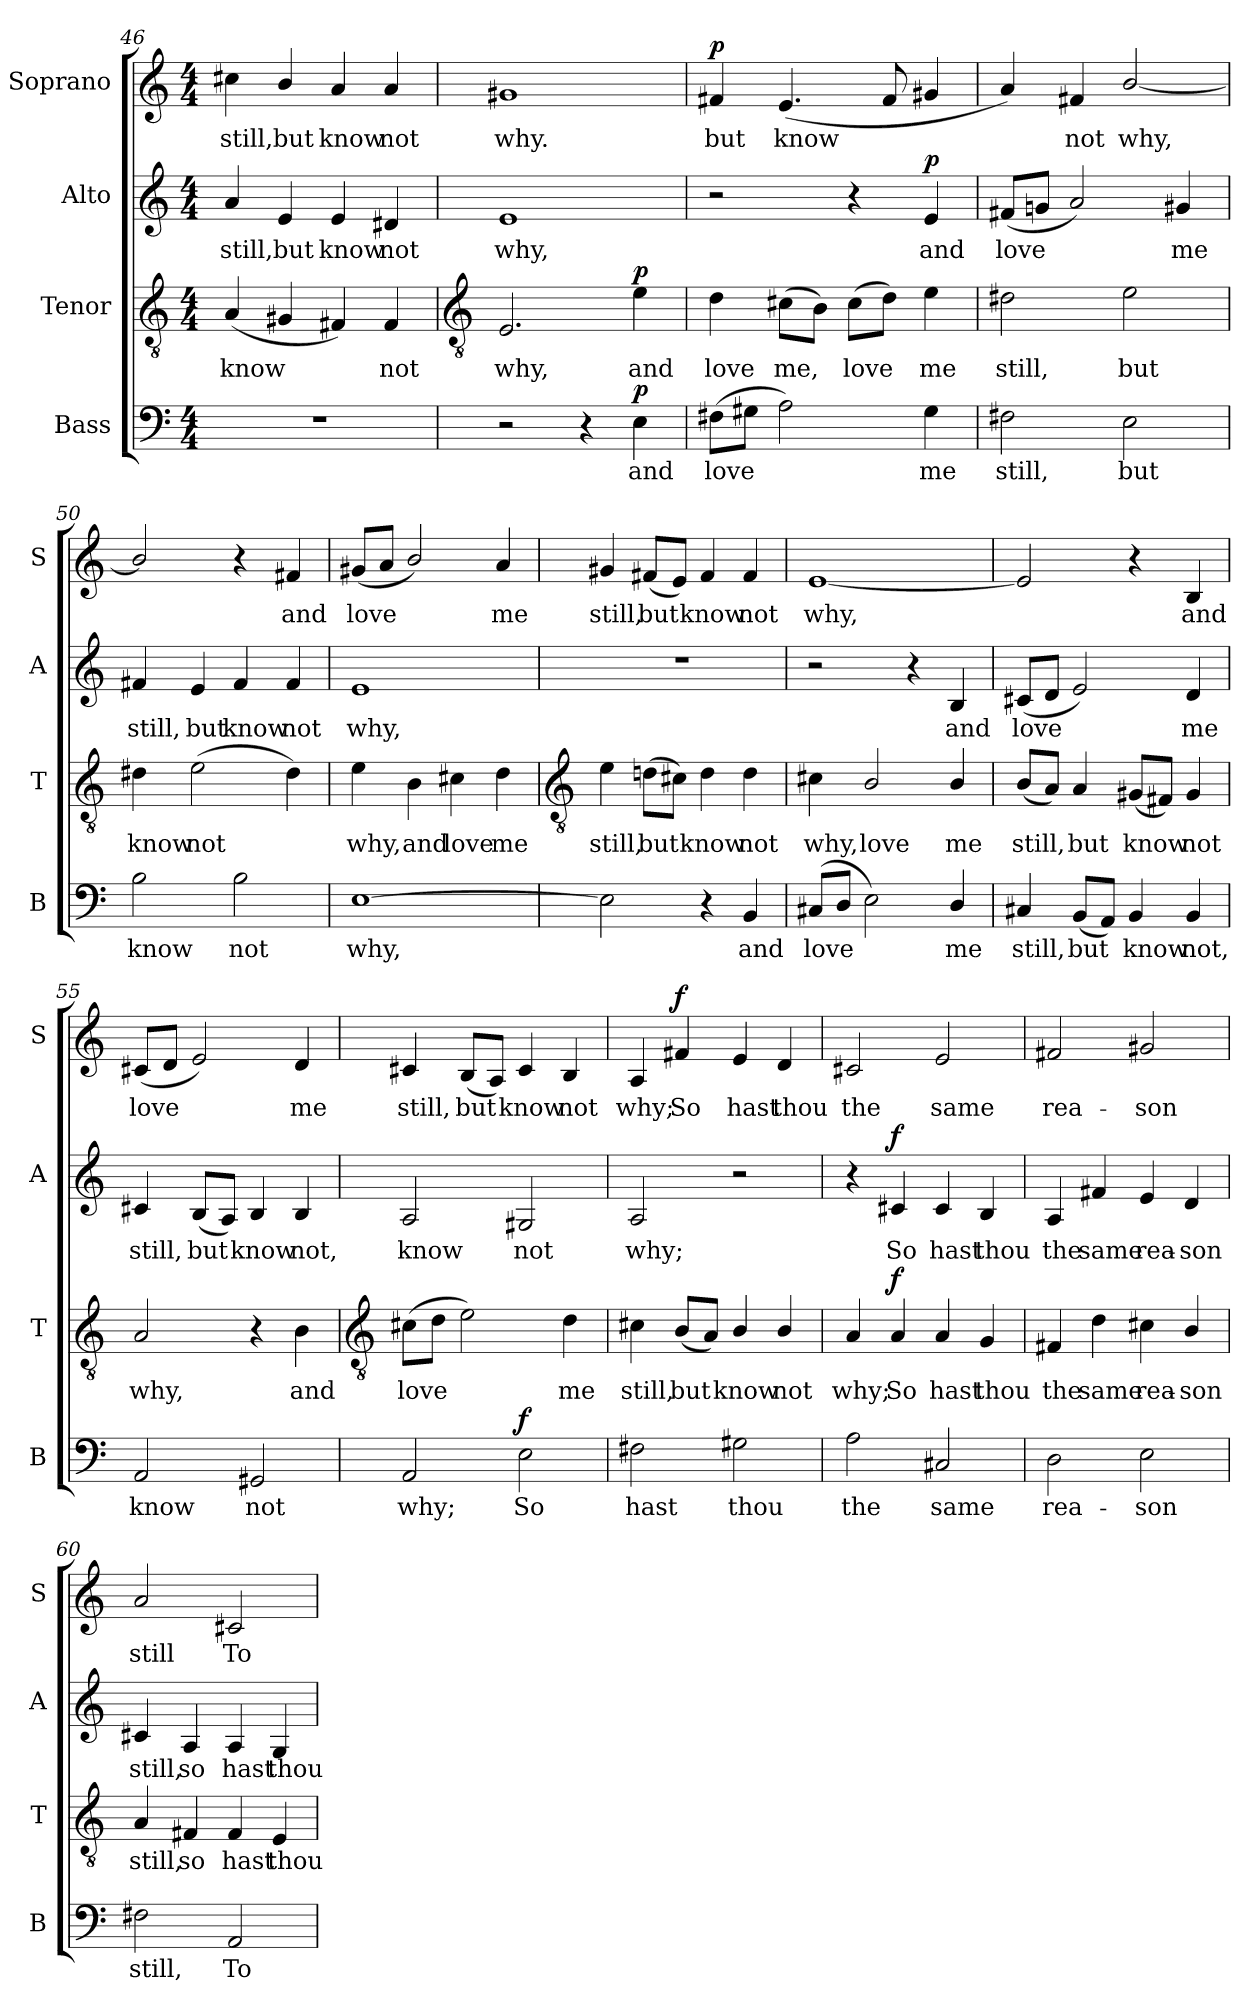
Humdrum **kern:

**kern	**text	**dynam	**kern	**text	**dynam	**kern	**text	**dynam	**kern	**text	**dynam
*part4	*part4	*part4	*part3	*part3	*part3	*part2	*part2	*part2	*part1	*part1	*part1
*staff4	*staff4	*staff4	*staff3	*staff3	*staff3	*staff2	*staff2	*staff2	*staff1	*staff1	*staff1
*I"Bass	*	*	*I"Tenor	*	*	*I"Alto	*	*	*I"Soprano	*	*
*I'B	*	*	*I'T	*	*	*I'A	*	*	*I'S	*	*
*clefF4	*	*	*clefGv2	*	*	*clefG2	*	*	*clefG2	*	*
*k[]	*	*	*k[]	*	*	*k[]	*	*	*k[]	*	*
*C:	*	*	*C:	*	*	*C:	*	*	*C:	*	*
*M4/4	*	*	*M4/4	*	*	*M4/4	*	*	*M4/4	*	*
=46	=46	=46	=46	=46	=46	=46	=46	=46	=46	=46	=46
!	!	!	!	!LO:LY:b	!	!	!LO:LY:b	!	!	!LO:LY:b	!
1r	.	.	(<4A/	know	.	4a	still,	.	4cc#X	still,	.
!	!	!	!	!	!	!	!LO:LY:b	!	!	!LO:LY:b	!
.	.	.	4G#X	.	.	4e	but	.	4b/	but	.
!	!	!	!	!	!	!	!LO:LY:b	!	!	!LO:LY:b	!
.	.	.	4F#X)	.	.	4e	know	.	4a	know	.
!	!	!	!	!LO:LY:b	!	!	!LO:LY:b	!	!	!LO:LY:b	!
.	.	.	4F#	not	.	4d#X	not	.	4a	not	.
!!LO:LB:g=z
=47	=47	=47	=47	=47	=47	=47	=47	=47	=47	=47	=47
*	*	*	*clefGv2	*	*	*	*	*	*	*	*
!	!	!	!	!LO:LY:b	!	!	!LO:LY:b	!	!	!LO:LY:b	!
2r	.	.	2.E	why,	.	1e	why,	.	1g#X	why.	.
4r	.	.	.	.	.	.	.	.	.	.	.
!	!LO:LY:b	!LO:DY:b	!	!LO:LY:b	!LO:DY:b	!	!	!	!	!	!
4E	and	p	4e	and	p	.	.	.	.	.	.
=48	=48	=48	=48	=48	=48	=48	=48	=48	=48	=48	=48
!	!LO:LY:b	!	!	!LO:LY:b	!	!	!	!	!	!LO:LY:b	!LO:DY:b
(>8F#XL	love	.	4d	love	.	2r	.	.	4f#X	but	p
8G#XJ	.	.	.	.	.	.	.	.	.	.	.
!	!	!	!	!LO:LY:b	!	!	!	!	!	!LO:LY:b	!
2A)	.	.	(>8c#XL	me,	.	.	.	.	(<4.e	know	.
.	.	.	8BJ)	.	.	.	.	.	.	.	.
!	!	!	!	!LO:LY:b	!	!	!	!	!	!	!
.	.	.	(>8c#L	love	.	4r	.	.	.	.	.
.	.	.	8dJ)	.	.	.	.	.	8f#	.	.
!	!LO:LY:b	!	!	!LO:LY:b	!	!	!LO:LY:b	!LO:DY:b	!	!	!
4G#	me	.	4e	me	.	4e	and	p	4g#X	.	.
=49	=49	=49	=49	=49	=49	=49	=49	=49	=49	=49	=49
!	!LO:LY:b	!	!	!LO:LY:b	!	!	!LO:LY:b	!	!	!	!
2F#X	still,	.	2d#X	still,	.	(<8f#XL	love	.	4a)	.	.
.	.	.	.	.	.	8gnJ	.	.	.	.	.
!	!	!	!	!	!	!	!	!	!	!LO:LY:b	!
.	.	.	.	.	.	2a)	.	.	4f#X	not	.
!	!LO:LY:b	!	!	!LO:LY:b	!	!	!	!	!	!LO:LY:b	!
2E	but	.	2e	but	.	.	.	.	[2b/	why,	.
!	!	!	!	!	!	!	!LO:LY:b	!	!	!	!
.	.	.	.	.	.	4g#X	me	.	.	.	.
=50	=50	=50	=50	=50	=50	=50	=50	=50	=50	=50	=50
!	!LO:LY:b	!	!	!LO:LY:b	!	!	!LO:LY:b	!	!	!	!
2B	know	.	4d#X	know	.	4f#X	still,	.	2b/]	.	.
!	!	!	!	!LO:LY:b	!	!	!LO:LY:b	!	!	!	!
.	.	.	(>2e	not	.	4e	but	.	.	.	.
!	!LO:LY:b	!	!	!	!	!	!LO:LY:b	!	!	!	!
2B	not	.	.	.	.	4f#	know	.	4r	.	.
!	!	!	!	!	!	!	!LO:LY:b	!	!	!LO:LY:b	!
.	.	.	4d#)	.	.	4f#	not	.	4f#X	and	.
=51	=51	=51	=51	=51	=51	=51	=51	=51	=51	=51	=51
!	!LO:LY:b	!	!	!LO:LY:b	!	!	!LO:LY:b	!	!	!LO:LY:b	!
[1E	why,	.	4e	why,	.	1e	why,	.	(<8g#XL	love	.
.	.	.	.	.	.	.	.	.	8aJ	.	.
!	!	!	!	!LO:LY:b	!	!	!	!	!	!	!
.	.	.	4B	and	.	.	.	.	2b/)	.	.
!	!	!	!	!LO:LY:b	!	!	!	!	!	!	!
.	.	.	4c#X	love	.	.	.	.	.	.	.
!	!	!	!	!LO:LY:b	!	!	!	!	!	!LO:LY:b	!
.	.	.	4d	me	.	.	.	.	4a	me	.
!!LO:LB:g=z
=52	=52	=52	=52	=52	=52	=52	=52	=52	=52	=52	=52
*	*	*	*clefGv2	*	*	*	*	*	*	*	*
!	!	!	!	!LO:LY:b	!	!	!	!	!	!LO:LY:b	!
2E]	.	.	4e	still,	.	1r	.	.	4g#X	still,	.
!	!	!	!	!LO:LY:b	!	!	!	!	!	!LO:LY:b	!
.	.	.	(>8dnL	but	.	.	.	.	(<8f#XL	but	.
.	.	.	8c#XJ)	.	.	.	.	.	8eJ)	.	.
!	!	!	!	!LO:LY:b	!	!	!	!	!	!LO:LY:b	!
4r	.	.	4d	know	.	.	.	.	4f#	know	.
!	!LO:LY:b	!	!	!LO:LY:b	!	!	!	!	!	!LO:LY:b	!
4BB	and	.	4d	not	.	.	.	.	4f#	not	.
=53	=53	=53	=53	=53	=53	=53	=53	=53	=53	=53	=53
!	!LO:LY:b	!	!	!LO:LY:b	!	!	!	!	!	!LO:LY:b	!
(<8C#XL	love	.	4c#X	why,	.	2r	.	.	[1e	why,	.
8DJ	.	.	.	.	.	.	.	.	.	.	.
!	!	!	!	!LO:LY:b	!	!	!	!	!	!	!
2E)	.	.	2B/	love	.	.	.	.	.	.	.
.	.	.	.	.	.	4r	.	.	.	.	.
!	!LO:LY:b	!	!	!LO:LY:b	!	!	!LO:LY:b	!	!	!	!
4D/	me	.	4B/	me	.	4B	and	.	.	.	.
=54	=54	=54	=54	=54	=54	=54	=54	=54	=54	=54	=54
!	!LO:LY:b	!	!	!LO:LY:b	!	!	!LO:LY:b	!	!	!	!
4C#X	still,	.	(<8BL	still,	.	(<8c#XL	love	.	2e]	.	.
.	.	.	8AJ)	.	.	8dJ	.	.	.	.	.
!	!LO:LY:b	!	!	!LO:LY:b	!	!	!	!	!	!	!
(<8BBL	but	.	4A/	but	.	2e)	.	.	.	.	.
8AAJ)	.	.	.	.	.	.	.	.	.	.	.
!	!LO:LY:b	!	!	!LO:LY:b	!	!	!	!	!	!	!
4BB	know	.	(<8G#XL	know	.	.	.	.	4r	.	.
.	.	.	8F#XJ)	.	.	.	.	.	.	.	.
!	!LO:LY:b	!	!	!LO:LY:b	!	!	!LO:LY:b	!	!	!LO:LY:b	!
4BB	not,	.	4G#	not	.	4d	me	.	4B	and	.
=55	=55	=55	=55	=55	=55	=55	=55	=55	=55	=55	=55
!	!LO:LY:b	!	!	!LO:LY:b	!	!	!LO:LY:b	!	!	!LO:LY:b	!
2AA	know	.	2A/	why,	.	4c#X/	still,	.	(<8c#XL	love	.
.	.	.	.	.	.	.	.	.	8dJ	.	.
!	!	!	!	!	!	!	!LO:LY:b	!	!	!	!
.	.	.	.	.	.	(<8BL	but	.	2e)	.	.
.	.	.	.	.	.	8AJ)	.	.	.	.	.
!	!LO:LY:b	!	!	!	!	!	!LO:LY:b	!	!	!	!
2GG#X	not	.	4r	.	.	4B	know	.	.	.	.
!	!	!	!	!LO:LY:b	!	!	!LO:LY:b	!	!	!LO:LY:b	!
.	.	.	4B	and	.	4B	not,	.	4d	me	.
!!LO:LB:g=z
=56	=56	=56	=56	=56	=56	=56	=56	=56	=56	=56	=56
*	*	*	*clefGv2	*	*	*	*	*	*	*	*
!	!LO:LY:b	!	!	!LO:LY:b	!	!	!LO:LY:b	!	!	!LO:LY:b	!
2AA	why;	.	(>8c#XL	love	.	2A	know	.	4c#X	still,	.
.	.	.	8dJ	.	.	.	.	.	.	.	.
!	!	!	!	!	!	!	!	!	!	!LO:LY:b	!
.	.	.	2e)	.	.	.	.	.	(<8BL	but	.
.	.	.	.	.	.	.	.	.	8AJ)	.	.
!	!LO:LY:b	!LO:DY:b	!	!	!	!	!LO:LY:b	!	!	!LO:LY:b	!
2E	So	f	.	.	.	2G#X	not	.	4c#	know	.
!	!	!	!	!LO:LY:b	!	!	!	!	!	!LO:LY:b	!
.	.	.	4d	me	.	.	.	.	4B	not	.
=57	=57	=57	=57	=57	=57	=57	=57	=57	=57	=57	=57
!	!LO:LY:b	!	!	!LO:LY:b	!	!	!LO:LY:b	!	!	!LO:LY:b	!
2F#X	hast	.	4c#X	still,	.	2A	why;	.	4A	why;	.
!	!	!	!	!LO:LY:b	!	!	!	!	!	!LO:LY:b	!LO:DY:b
.	.	.	(<8BL	but	.	.	.	.	4f#X	So	f
.	.	.	8AJ)	.	.	.	.	.	.	.	.
!	!LO:LY:b	!	!	!LO:LY:b	!	!	!	!	!	!LO:LY:b	!
2G#X	thou	.	4B/	know	.	2r	.	.	4e	hast	.
!	!	!	!	!LO:LY:b	!	!	!	!	!	!LO:LY:b	!
.	.	.	4B/	not	.	.	.	.	4d	thou	.
=58	=58	=58	=58	=58	=58	=58	=58	=58	=58	=58	=58
!	!LO:LY:b	!	!	!LO:LY:b	!	!	!	!	!	!LO:LY:b	!
2A	the	.	4A/	why;	.	4r	.	.	2c#X	the	.
!	!	!	!	!LO:LY:b	!LO:DY:b	!	!LO:LY:b	!LO:DY:b	!	!	!
.	.	.	4A/	So	f	4c#X/	So	f	.	.	.
!	!LO:LY:b	!	!	!LO:LY:b	!	!	!LO:LY:b	!	!	!LO:LY:b	!
2C#X	same	.	4A/	hast	.	4c#/	hast	.	2e	same	.
!	!	!	!	!LO:LY:b	!	!	!LO:LY:b	!	!	!	!
.	.	.	4G	thou	.	4B	thou	.	.	.	.
=59	=59	=59	=59	=59	=59	=59	=59	=59	=59	=59	=59
!	!LO:LY:b	!	!	!LO:LY:b	!	!	!LO:LY:b	!	!	!LO:LY:b	!
2D	rea-	.	4F#X	the	.	4A	the	.	2f#X	rea-	.
!	!	!	!	!LO:LY:b	!	!	!LO:LY:b	!	!	!	!
.	.	.	4d	same	.	4f#X	same	.	.	.	.
!	!LO:LY:b	!	!	!LO:LY:b	!	!	!LO:LY:b	!	!	!LO:LY:b	!
2E	-son	.	4c#X	rea-	.	4e	rea-	.	2g#X	-son	.
!	!	!	!	!LO:LY:b	!	!	!LO:LY:b	!	!	!	!
.	.	.	4B/	-son	.	4d	-son	.	.	.	.
=60	=60	=60	=60	=60	=60	=60	=60	=60	=60	=60	=60
!	!LO:LY:b	!	!	!LO:LY:b	!	!	!LO:LY:b	!	!	!LO:LY:b	!
2F#X	still,	.	4A/	still,	.	4c#X/	still,	.	2a	still	.
!	!	!	!	!LO:LY:b	!	!	!LO:LY:b	!	!	!	!
.	.	.	4F#X	so	.	4A	so	.	.	.	.
!	!LO:LY:b	!	!	!LO:LY:b	!	!	!LO:LY:b	!	!	!LO:LY:b	!
2AA	To	.	4F#	hast	.	4A	hast	.	2c#X	To	.
!	!	!	!	!LO:LY:b	!	!	!LO:LY:b	!	!	!	!
.	.	.	4E	thou	.	4G	thou	.	.	.	.
=	=	=	=	=	=	=	=	=	=	=	=
*-	*-	*-	*-	*-	*-	*-	*-	*-	*-	*-	*-
